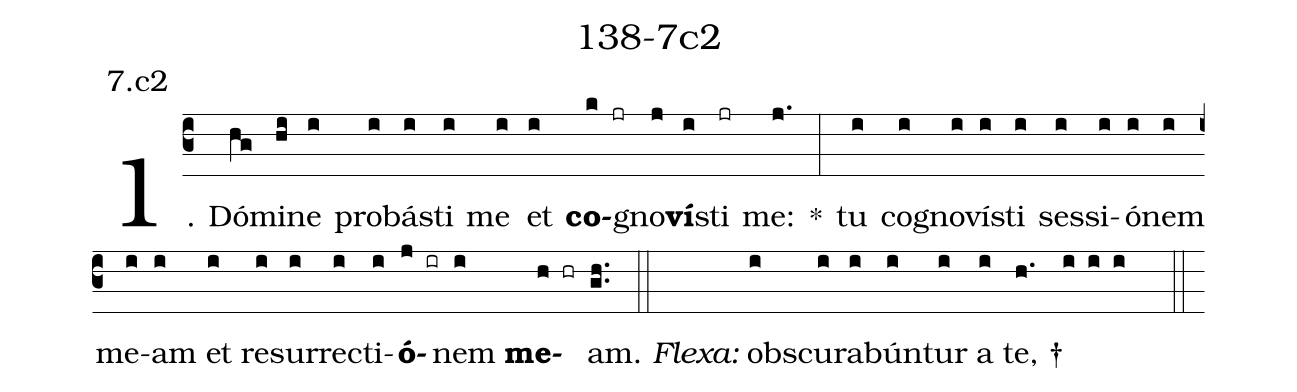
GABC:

name: 138-7c2;
annotation: 7.c2;
%%
(c3)1. Dó(hg)mi(hi)ne(i) pro(i)bá(i)sti(i) me(i) et(i) <b>co</b>(k jr)gno(j)<b>ví</b>(i)sti(jr) me:(j.) *(:) tu(i) co(i)gno(i)ví(i)sti(i) ses(i)si(i)ó(i)nem(i) me(i)am(i) et(i) re(i)sur(i)re(i)cti(i)<b>ó</b>(j ir)nem(i) <b>me</b>(h hr)am.(gh..) (::)
<i>Flexa:</i>(////)  obs(i)cu(i)ra(i)bún(i)tur(i) a(i) te, †(h.//// i i i  ::)
